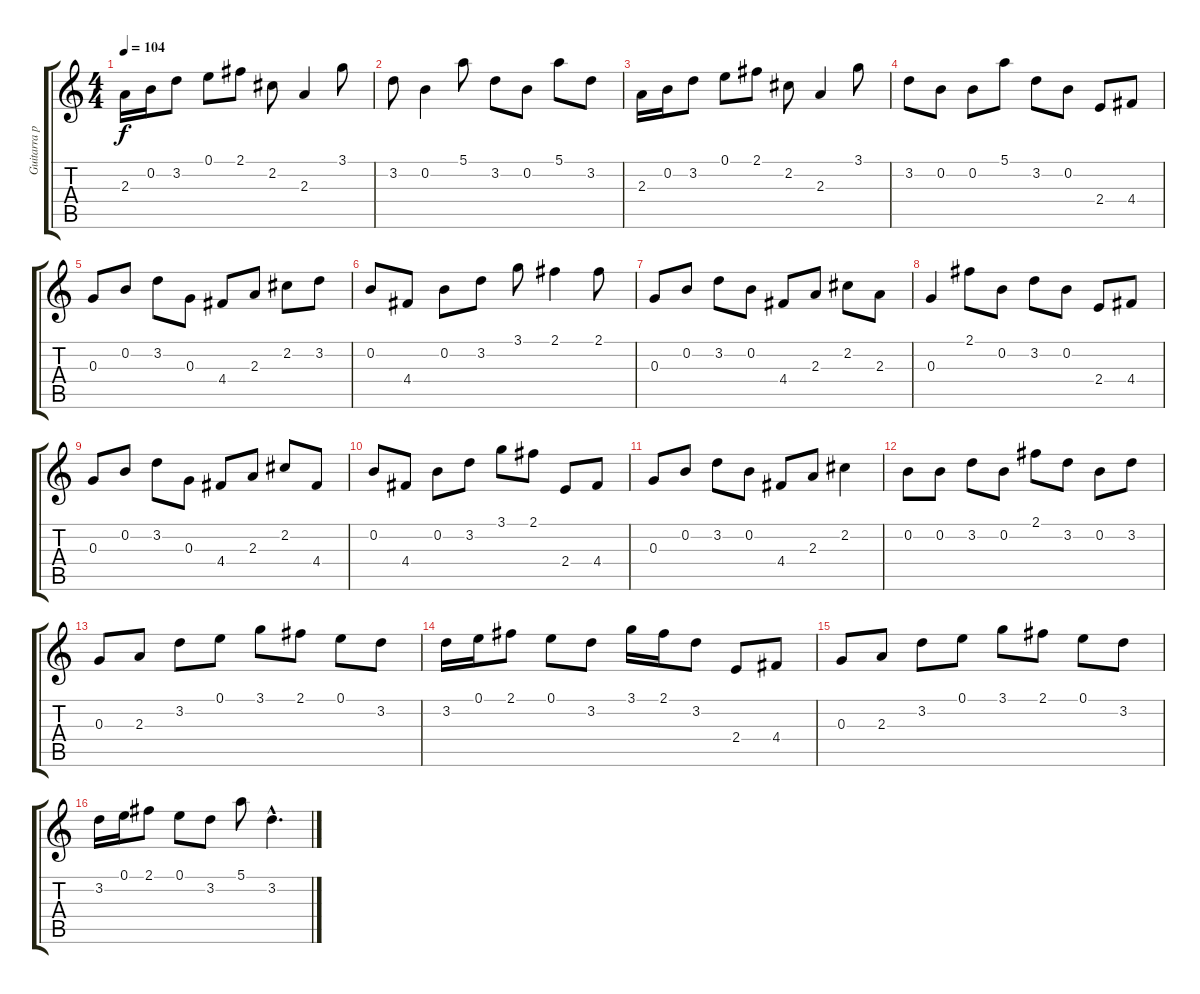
\track ("Guitarra pulida" "Guitarra p") {instrument electricguitarjazz}
\staff {score tabs}
\tuning (E4 B3 G3 D3 A2 E2) {hide}
\ts (4 4)
\tempo 104
\clef g2
\ks c
2.3.16{dy f} 0.2.16 3.2.8 0.1.8 2.1.8 2.2.8 2.3.4 3.1.8 |
3.2.8 0.2.4 5.1.8 3.2.8 0.2.8 5.1.8 3.2.8 |
2.3.16 0.2.16 3.2.8 0.1.8 2.1.8 2.2.8 2.3.4 3.1.8 |
3.2.8 0.2.8 0.2.8 5.1.8 3.2.8 0.2.8 2.4.8 4.4.8 |
0.3.8 0.2.8 3.2.8 0.3.8 4.4.8 2.3.8 2.2.8 3.2.8 |
0.2.8 4.4.8 0.2.8 3.2.8 3.1.8 2.1.4 2.1.8 |
0.3.8 0.2.8 3.2.8 0.2.8 4.4.8 2.3.8 2.2.8 2.3.8 |
0.3.4 2.1.8 0.2.8 3.2.8 0.2.8 2.4.8 4.4.8 |
0.3.8 0.2.8 3.2.8 0.3.8 4.4.8 2.3.8 2.2.8 4.4.8 |
0.2.8 4.4.8 0.2.8 3.2.8 3.1.8 2.1.8 2.4.8 4.4.8 |
0.3.8 0.2.8 3.2.8 0.2.8 4.4.8 2.3.8 2.2.4 |
0.2.8 0.2.8 3.2.8 0.2.8 2.1.8 3.2.8 0.2.8 3.2.8 |
0.3.8 2.3.8 3.2.8 0.1.8 3.1.8 2.1.8 0.1.8 3.2.8 |
3.2.16 0.1.16 2.1.8 0.1.8 3.2.8 3.1.16 2.1.16 3.2.8 2.4.8 4.4.8 |
0.3.8 2.3.8 3.2.8 0.1.8 3.1.8 2.1.8 0.1.8 3.2.8 |
3.2.16 0.1.16 2.1.8 0.1.8 3.2.8 5.1.8 3.2{hac}.4{d}
